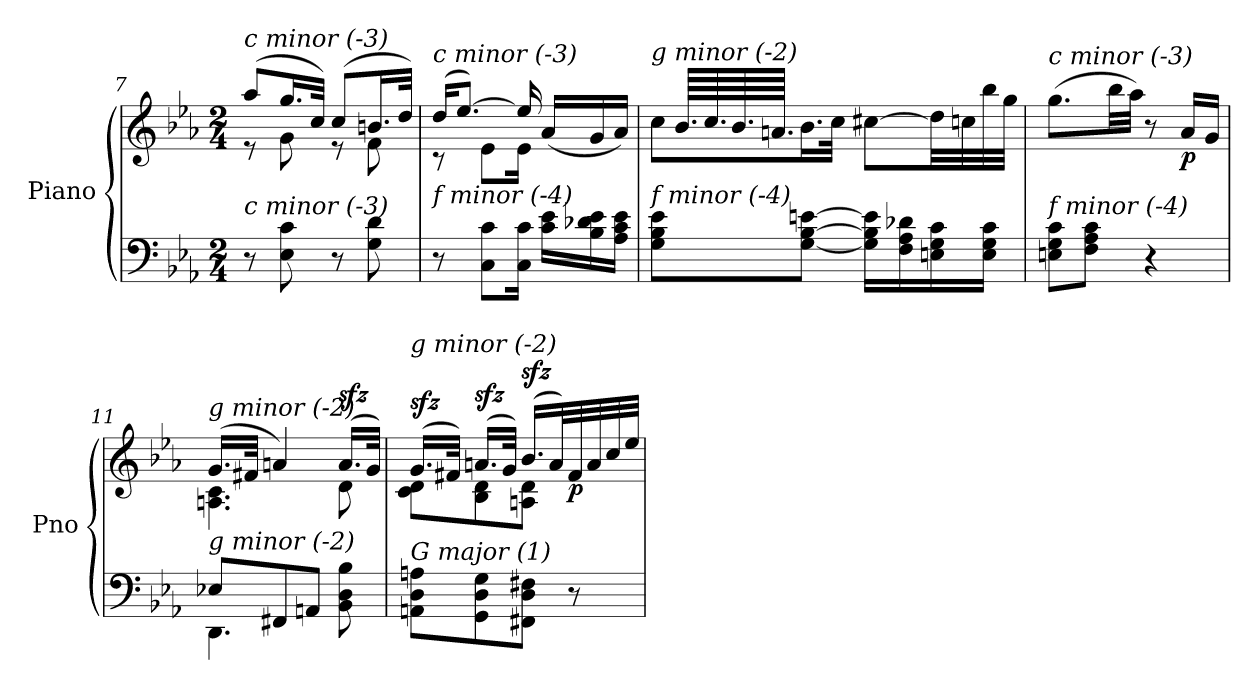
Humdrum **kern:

**kern	**kern	**dynam
*part1	*part1	*part1
*staff2	*staff1	*staff1/2
*I"Piano	*	*
*I'Pno	*	*
*clefF4	*clefG2	*
*k[b-e-a-]	*k[b-e-a-]	*
*M2/4	*M2/4	*
=7	=7	=7
*	*^	*
!	!LO:TX:i:t=c minor (-3)	!	!
!LO:TX:i:t=c minor (-3)	!	!	!
8r	(8aa-/L	8r	.
8E-\ 8c\	16.gg/L	8g\	.
.	32cc/JJk)	.	.
8r	(8cc/L	8r	.
8G\ 8d\	16.bn/L	8f\	.
.	32dd/JJk)	.	.
=8	=8	=8	=8
*^	*	*	*
!	!	!LO:TX:i:t=c minor (-3)	!	!
!LO:TX:i:t=f minor (-4)	!	!	!	!
4ryy	8r	(16dd/KL	8r	.
.	.	[8.ee-/J)	.	.
.	8C\ 8c\L	.	8e-\L	.
16ryy	16C\ 16c\Jk	16ee-/]	16e-\Jk	.
!	!	!	!	!LO:DY:b
8.ryy	16c\ 16e-\LL	(16a-/LL	8.ryy	other-dynamics
.	16B-\ 16d-X\ 16e-\	16g/	.	.
.	16A-\ 16c\ 16e-\JJ	16a-/JJ)	.	.
=9	=9	=9	=9	=9
!	!	!LO:TX:i:t=g minor (-2)	!	!
!LO:TX:i:t=f minor (-4)	!	!	!	!
16ryy	8G\ 8B-\ 8e-\L	8cc\L	16ryy	.
*	*	*	*Xtuplet	*
16ryy	.	.	96.b-/LLL	.
.	.	.	96.cc/	.
.	.	.	96.b-/	.
.	.	.	96.an/JJJ	.
4.ryy	[8G\ [8B-\ [8en\J	16.b-\L	4.ryy	.
.	.	32cc\JJk	.	.
.	16G\] 16B-\] 16e\]LL	[8cc#Xi\L	.	.
.	16F\ 16A-\ 16d-X\	.	.	.
.	16En\ 16G\ 16c\	32dd-\LL]	.	.
.	.	32cc\	.	.
.	16E\ 16G\ 16c\JJ	32bb-\	.	.
.	.	32gg\JJJ	.	.
*v	*v	*	*	*
*	*v	*v	*
!!LO:LB:g=z
=10	=10	=10
!	!LO:TX:i:t=c minor (-3)	!
!LO:TX:i:t=f minor (-4)	!	!
!	!	!LO:DY:b
8En\ 8G\ 8c\L	(8.gg\L	other-dynamics
8F\ 8A-\ 8c\J	.	.
.	32bb-\LL	.
.	32aa-\JJJ)	.
4r	8r	.
!	!	!LO:DY:b
.	16a-/LL	p
.	16g/JJ	.
=11	=11	=11
*^	*^	*
*	*	*	*^	*
!	!	!LO:TX:i:t=g minor (-2)	!	!	!
!LO:TX:i:t=g minor (-2)	!	!	!	!	!
8E-X/L	4.DD\	(>16.g/LL	4.An\ 4.c\	4.ryy	.
.	.	32f#X/JJk	.	.	.
!	!	!	!	!	!LO:DY:b
8FF#X/	.	4an/)	.	.	other-dynamics
8AAn/J	.	.	.	.	.
!	!	!	!	!	!LO:DY:a
8BB-\ 8D\ 8B-\	8ryy	(16.a/LL	8d\	8ryy	sfz
.	.	32g/JJk)	.	.	.
*	*	*	*v	*v	*
=12	=12	=12	=12	=12
!	!	!LO:TX:i:t=g minor (-2)	!	!
!LO:TX:i:t=G major (1)	!	!	!	!
!	!	!	!	!LO:DY:a
4.ryy	8AAn\ 8D\ 8An\L	(16.g/LL	8c\ 8d\L	sfz
.	.	32f#X/JJk)	.	.
!	!	!	!	!LO:DY:a
.	8GG\ 8D\ 8G\	(16.an/LL	8B-\ 8d\	sfz
.	.	32g/JJk)	.	.
!	!	!	!	!LO:DY:a
.	8FF#X\ 8D\ 8F#X\J	(16.b-/LL	8An\ 8d\J	sfz
.	.	32a/L)	.	.
!	!	!	!	!LO:DY:b
8ryy	8r	32f#/	8ryy	p
.	.	32a/	.	.
.	.	32cc/	.	.
.	.	32ee-/JJJ	.	.
*v	*v	*	*	*
*	*v	*v	*
=	=	=
*-	*-	*-
